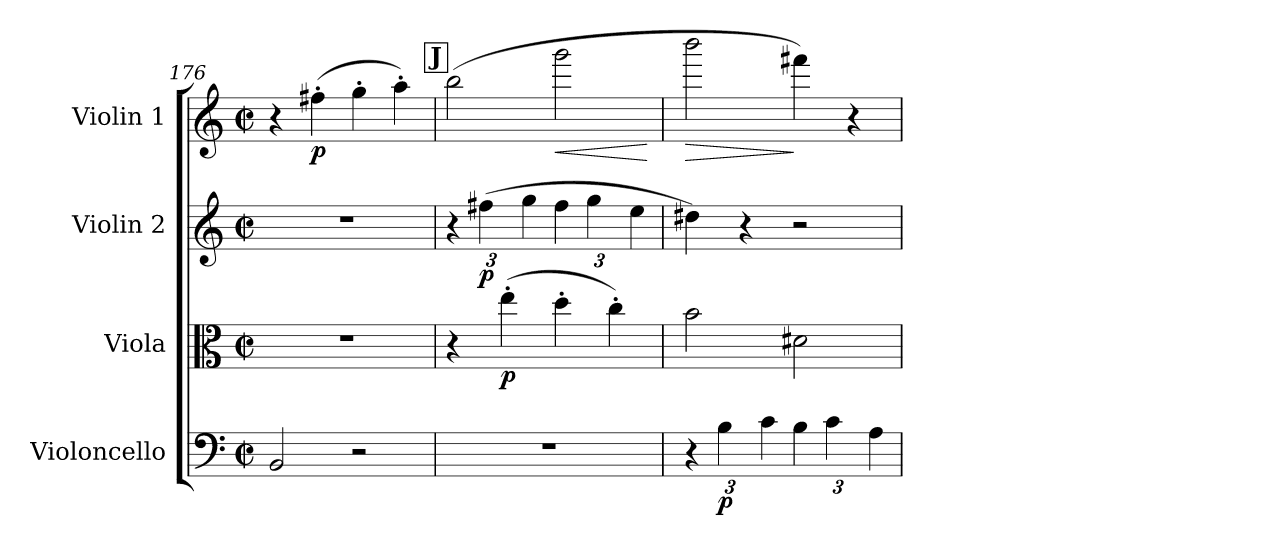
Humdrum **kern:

**kern	**dynam	**kern	**dynam	**kern	**dynam	**kern	**dynam
*part4	*part4	*part3	*part3	*part2	*part2	*part1	*part1
*staff4	*staff4	*staff3	*staff3	*staff2	*staff2	*staff1	*staff1
*I"Violoncello	*	*I"Viola	*	*I"Violin 2	*	*I"Violin 1	*
*I'Vc	*	*I'Vla	*	*I'Vln	*	*I'Vln	*
*clefF4	*	*clefC3	*	*clefG2	*	*clefG2	*
*k[]	*	*k[]	*	*k[]	*	*k[]	*
*M2/2	*	*M2/2	*	*M2/2	*	*M2/2	*
*met(c|)	*	*met(c|)	*	*met(c|)	*	*met(c|)	*
=176	=176	=176	=176	=176	=176	=176	=176
2BB/	.	1r	.	1r	.	4r	.
!	!	!	!	!	!	!	!LO:DY:b
.	.	.	.	.	.	(4ff#X'\	p
2r	.	.	.	.	.	4gg'\	.
.	.	.	.	.	.	4aa'\)	.
!!LO:LB:g=z
!!LO:REH:place=s1:a:B:cj:fs=14:t=J
=177	=177	=177	=177	=177	=177	=177	=177
*	*	*	*	*Xbrackettup	*	*	*
1r	.	4r	.	6r	.	(2bb\	.
!	!	!	!	!	!LO:DY:b	!	!
.	.	.	.	(6ff#X\	p	.	.
!	!	!	!LO:DY:b	!	!	!	!
.	.	(4ee'\	p	.	.	.	.
.	.	.	.	6gg\	.	.	.
!	!	!	!	!	!	!	!LO:HP:b
.	.	4dd'\	.	6ff#\	.	2ggg\	<
.	.	.	.	6gg\	.	.	.
.	.	4cc'\)	.	.	.	.	.
.	.	.	.	6ee\	.	.	.
.	.	.	.	.	.	.	[
=178	=178	=178	=178	=178	=178	=178	=178
*Xbrackettup	*	*	*	*	*	*	*
!	!	!	!	!	!	!	!LO:HP:b
6r	.	2b\	.	4dd#X\)	.	2bbb\	>
!	!LO:DY:b	!	!	!	!	!	!
6B\	p	.	.	.	.	.	.
.	.	.	.	4r	.	.	.
6c\	.	.	.	.	.	.	.
6B\	.	2d#X\	.	2r	.	4fff#X\)	]
6c\	.	.	.	.	.	.	.
.	.	.	.	.	.	4r	.
6A\	.	.	.	.	.	.	.
=	=	=	=	=	=	=	=
*-	*-	*-	*-	*-	*-	*-	*-
